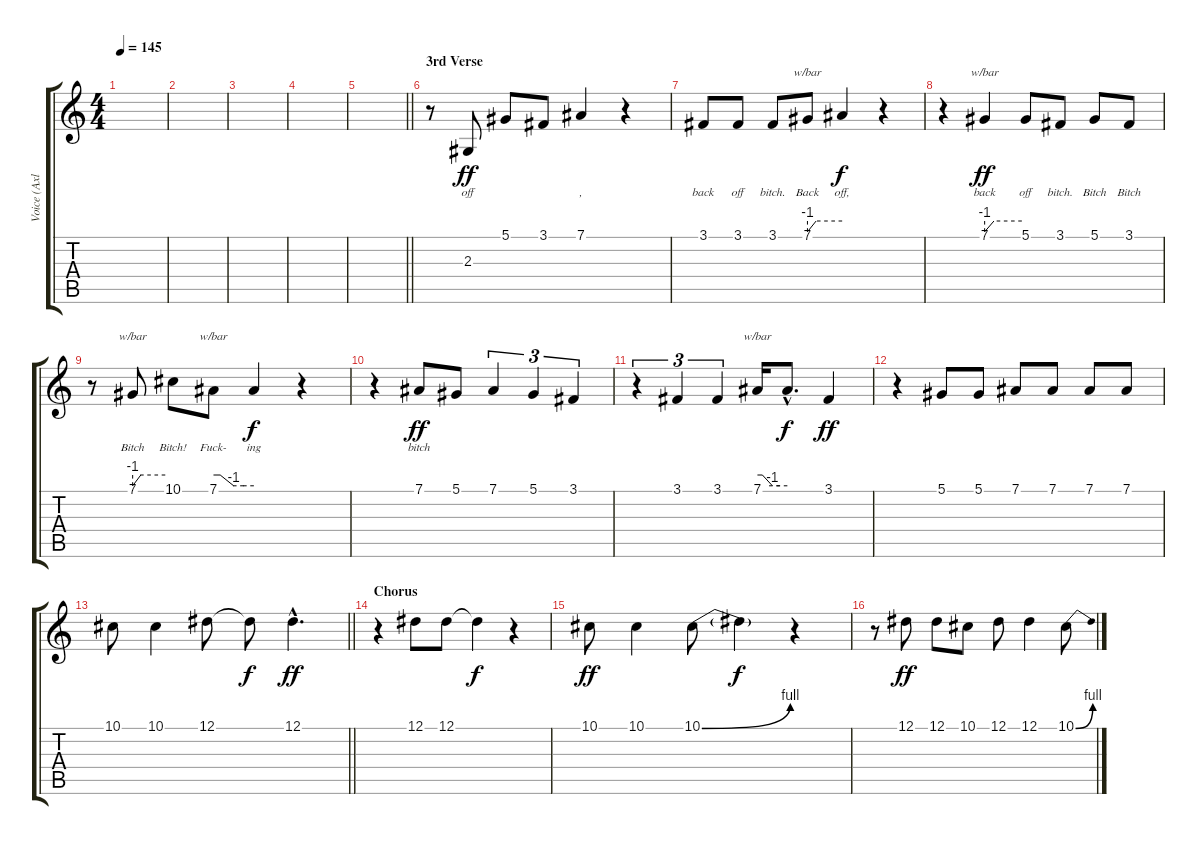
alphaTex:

\track ("Voice (Axl)" "Voice (Axl") {instrument lead2sawtooth}
\staff {score tabs}
\tuning (Eb4 Bb3 Gb3 Db3 Ab2 Eb2) {hide}
\ts (4 4)
\tempo 145
\clef g2
\ks c
|
|
|
|
\barLineRight lightlight
|
\section ("" "3rd Verse")
r.8 2.3.8{lyrics (0 "off") lyrics (1 "") lyrics (2 "") lyrics (3 "") lyrics (4 "") dy ff} 5.1.8{lyrics (0 "") lyrics (1 "") lyrics (2 "") lyrics (3 "") lyrics (4 "")} 3.1.8{lyrics (0 "") lyrics (1 "") lyrics (2 "") lyrics (3 "") lyrics (4 "")} 7.1.4{lyrics (0 ",") lyrics (1 "") lyrics (2 "") lyrics (3 "") lyrics (4 "")} r.4 |
3.1.8{lyrics (0 "back") lyrics (1 "") lyrics (2 "") lyrics (3 "") lyrics (4 "")} 3.1.8{lyrics (0 "off") lyrics (1 "") lyrics (2 "") lyrics (3 "") lyrics (4 "")} 3.1.8{lyrics (0 "bitch.") lyrics (1 "") lyrics (2 "") lyrics (3 "") lyrics (4 "")} 7.1.8{tbe (custom default 0 -4 15 0 60 0) lyrics (0 "Back") lyrics (1 "") lyrics (2 "") lyrics (3 "") lyrics (4 "")} 7.1{t}.4{lyrics (0 "off,") lyrics (1 "") lyrics (2 "") lyrics (3 "") lyrics (4 "") dy f} r.4 |
r.4 7.1.4{tbe (custom default 0 -4 15 0 60 0) lyrics (0 "back") lyrics (1 "") lyrics (2 "") lyrics (3 "") lyrics (4 "") dy ff} 5.1.8{lyrics (0 "off") lyrics (1 "") lyrics (2 "") lyrics (3 "") lyrics (4 "")} 3.1.8{lyrics (0 "bitch.") lyrics (1 "") lyrics (2 "") lyrics (3 "") lyrics (4 "")} 5.1.8{lyrics (0 "Bitch") lyrics (1 "") lyrics (2 "") lyrics (3 "") lyrics (4 "")} 3.1.8{lyrics (0 "Bitch") lyrics (1 "") lyrics (2 "") lyrics (3 "") lyrics (4 "")} |
r.8 7.1.8{tbe (custom default 0 -4 15 0 60 0) lyrics (0 "Bitch") lyrics (1 "") lyrics (2 "") lyrics (3 "") lyrics (4 "")} 10.1.8{lyrics (0 "Bitch!") lyrics (1 "") lyrics (2 "") lyrics (3 "") lyrics (4 "")} 7.1.8{tbe (custom default 0 0 10 0 30 -4 45 -4 60 -4) lyrics (0 "Fuck-") lyrics (1 "") lyrics (2 "") lyrics (3 "") lyrics (4 "")} 7.1{t}.4{lyrics (0 "ing") lyrics (1 "") lyrics (2 "") lyrics (3 "") lyrics (4 "") dy f} r.4 |
r.4 7.1.8{lyrics (0 "bitch") lyrics (1 "") lyrics (2 "") lyrics (3 "") lyrics (4 "") dy ff} 5.1.8 7.1.4{tu (3 2)} 5.1.4{tu (3 2)} 3.1.4{tu (3 2)} |
r.4{tu (3 2)} 3.1.4{tu (3 2)} 3.1.4{tu (3 2)} 7.1.16{tbe (custom default 0 0 10 0 30 -4 45 -4 60 -4)} 7.1{hac t}.8{d dy f} 3.1.4{dy ff} |
r.4 5.1.8 5.1.8 7.1.8 7.1.8 7.1.8 7.1.8 |
\barLineRight lightlight
10.1.8 10.1.4 12.1.8 12.1{t}.8{dy f} 12.1{hac}.4{d dy ff} |
\section ("" "Chorus")
r.4 12.1.8 12.1.8 12.1{t}.4{dy f} r.4 |
10.1.8{dy ff} 10.1.4 10.1{be (bend 0 0 60 4)}.8 10.1{t}.4{dy f} r.4 |
r.8 12.1.8{dy ff} 12.1.8 10.1.8 12.1.8 12.1.4 10.1{be (bend 0 0 60 4)}.8
